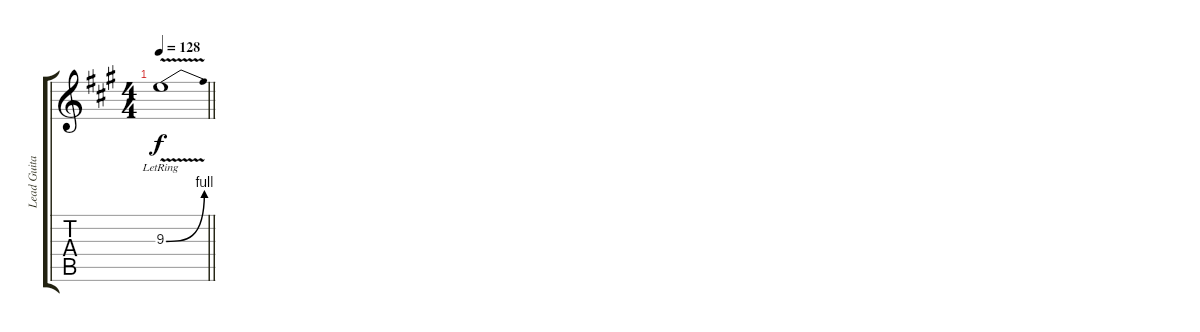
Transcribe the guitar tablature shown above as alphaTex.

\track ("Lead Guitar" "Lead Guita") {instrument overdrivenguitar}
\staff {score tabs}
\tuning (E4 B3 G3 D3 A2 E2) {hide}
\ts (4 4)
\tempo 128
\clef g2
\barLineRight lightlight
\ks a
9.3{be (bend 0 0 60 4) v lr}.1{dy f}
